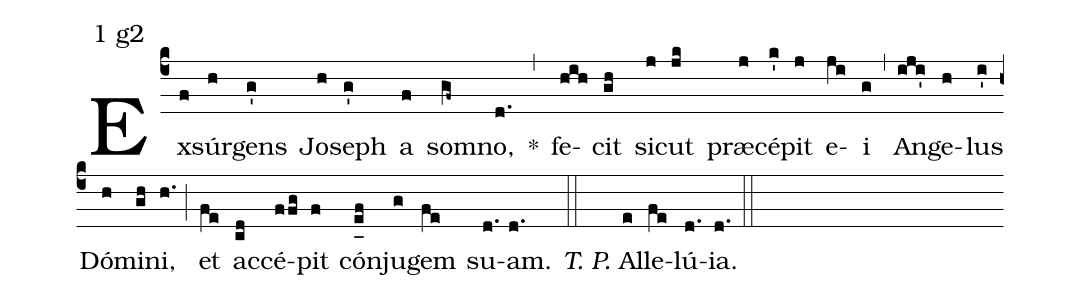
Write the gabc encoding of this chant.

mode:1 g2;
%%
(c4) Ex(f)súr(h)gens(g') Jo(h)seph(g') a(f) so(gf~)mno,(d.) *(,) fe(hih)cit(gh) sic(j)ut(jk) præ(j)cé(k')pit(j) e(ji)i(g) (,) An(iji')ge(h)lus(i') Dó(h)mi(gh)ni,(h.) (;) et(fe) ac(cd)cé(ffg)pit(f) cón(e_[uh:l]f)ju(g)gem(fe) su(d.)am.(d.) (::) <i>T. P.</i> Al(e)le(fe)lú(d.){ia}.(d.) (::)
